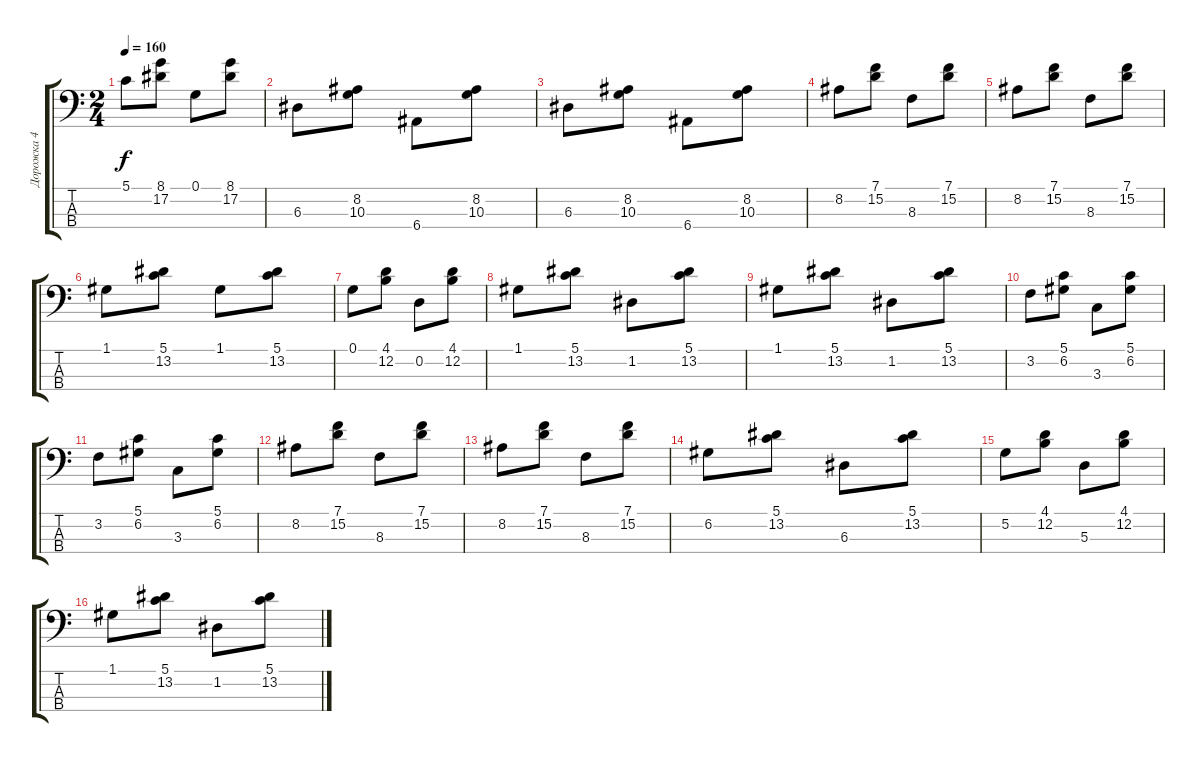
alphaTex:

\track ("Дорожка 4" "Дорожка 4") {instrument electricguitarjazz}
\staff {score tabs}
\tuning (G2 D2 A1 E1) {hide}
\ts (2 4)
\tempo 160
\clef f4
\ks c
5.1.8{dy f} (8.1 17.2).8 0.1.8 (8.1 17.2).8 |
6.3.8 (8.2 10.3).8 6.4.8 (8.2 10.3).8 |
6.3.8 (8.2 10.3).8 6.4.8 (8.2 10.3).8 |
8.2.8 (7.1 15.2).8 8.3.8 (7.1 15.2).8 |
8.2.8 (7.1 15.2).8 8.3.8 (7.1 15.2).8 |
1.1.8 (5.1 13.2).8 1.1.8 (5.1 13.2).8 |
0.1.8 (4.1 12.2).8 0.2.8 (4.1 12.2).8 |
1.1.8 (5.1 13.2).8 1.2.8 (5.1 13.2).8 |
1.1.8 (5.1 13.2).8 1.2.8 (5.1 13.2).8 |
3.2.8 (5.1 6.2).8 3.3.8 (5.1 6.2).8 |
3.2.8 (5.1 6.2).8 3.3.8 (5.1 6.2).8 |
8.2.8 (7.1 15.2).8 8.3.8 (7.1 15.2).8 |
8.2.8 (7.1 15.2).8 8.3.8 (7.1 15.2).8 |
6.2.8 (5.1 13.2).8 6.3.8 (5.1 13.2).8 |
5.2.8 (4.1 12.2).8 5.3.8 (4.1 12.2).8 |
1.1.8 (5.1 13.2).8 1.2.8 (5.1 13.2).8
